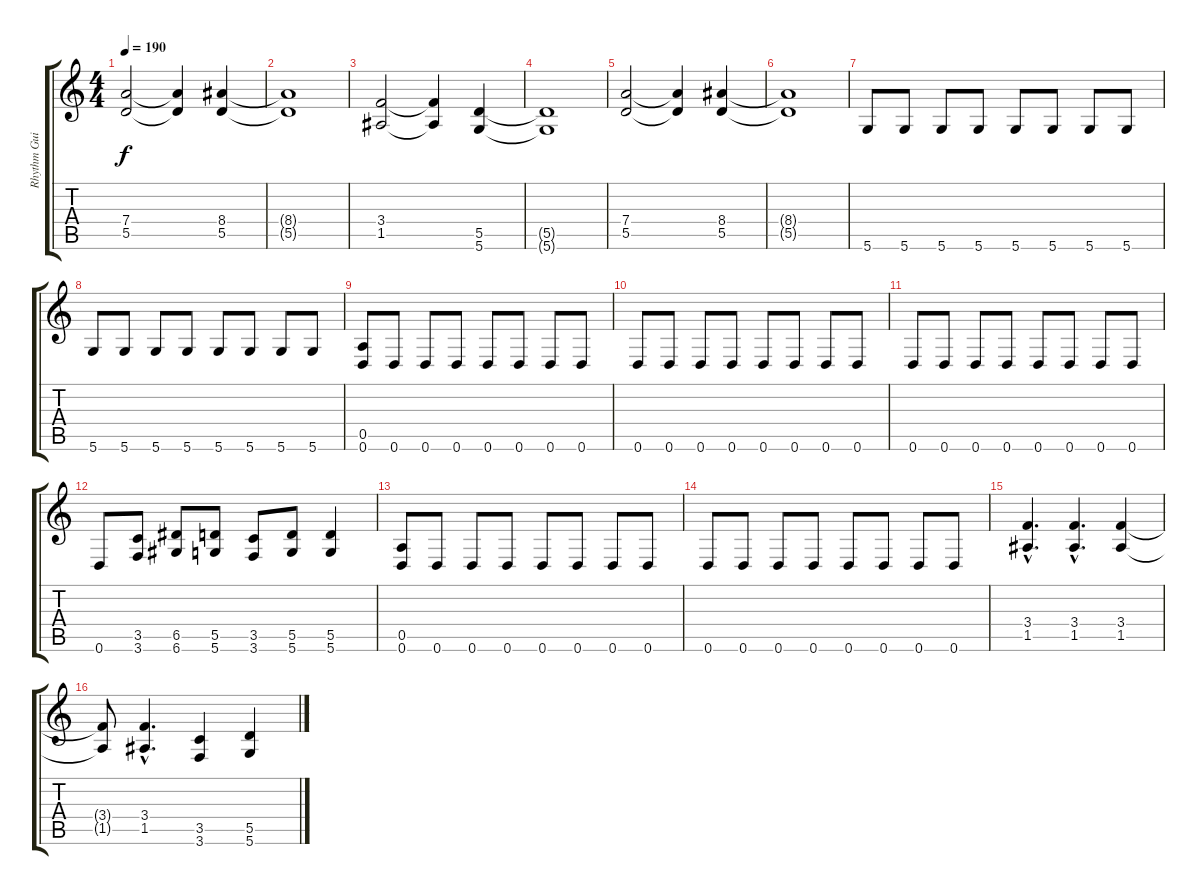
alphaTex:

\track ("Rhythm Guitar" "Rhythm Gui") {instrument distortionguitar}
\staff {score tabs}
\tuning (E4 B3 G3 D3 A2 D2) {hide}
\ts (4 4)
\tempo 190
\clef g2
\ks c
(7.4 5.5).2{dy f} (7.4{t} 5.5{t}).4 (8.4 5.5).4 |
(8.4{t} 5.5{t}).1 |
(3.4 1.5).2 (3.4{t} 1.5{t}).4 (5.5 5.6).4 |
(5.5{t} 5.6{t}).1 |
(7.4 5.5).2 (7.4{t} 5.5{t}).4 (8.4 5.5).4 |
(8.4{t} 5.5{t}).1 |
5.6.8 5.6.8 5.6.8 5.6.8 5.6.8 5.6.8 5.6.8 5.6.8 |
5.6.8 5.6.8 5.6.8 5.6.8 5.6.8 5.6.8 5.6.8 5.6.8 |
(0.5 0.6).8 0.6.8 0.6.8 0.6.8 0.6.8 0.6.8 0.6.8 0.6.8 |
0.6.8 0.6.8 0.6.8 0.6.8 0.6.8 0.6.8 0.6.8 0.6.8 |
0.6.8 0.6.8 0.6.8 0.6.8 0.6.8 0.6.8 0.6.8 0.6.8 |
0.6.8 (3.5 3.6).8 (6.5 6.6).8 (5.5 5.6).8 (3.5 3.6).8 (5.5 5.6).8 (5.5 5.6).4 |
(0.5 0.6).8 0.6.8 0.6.8 0.6.8 0.6.8 0.6.8 0.6.8 0.6.8 |
0.6.8 0.6.8 0.6.8 0.6.8 0.6.8 0.6.8 0.6.8 0.6.8 |
(3.4{hac} 1.5{hac}).4{d} (3.4{hac} 1.5{hac}).4{d} (3.4 1.5).4 |
(3.4{t} 1.5{t}).8 (3.4{hac} 1.5{hac}).4{d} (3.5 3.6).4 (5.5 5.6).4
